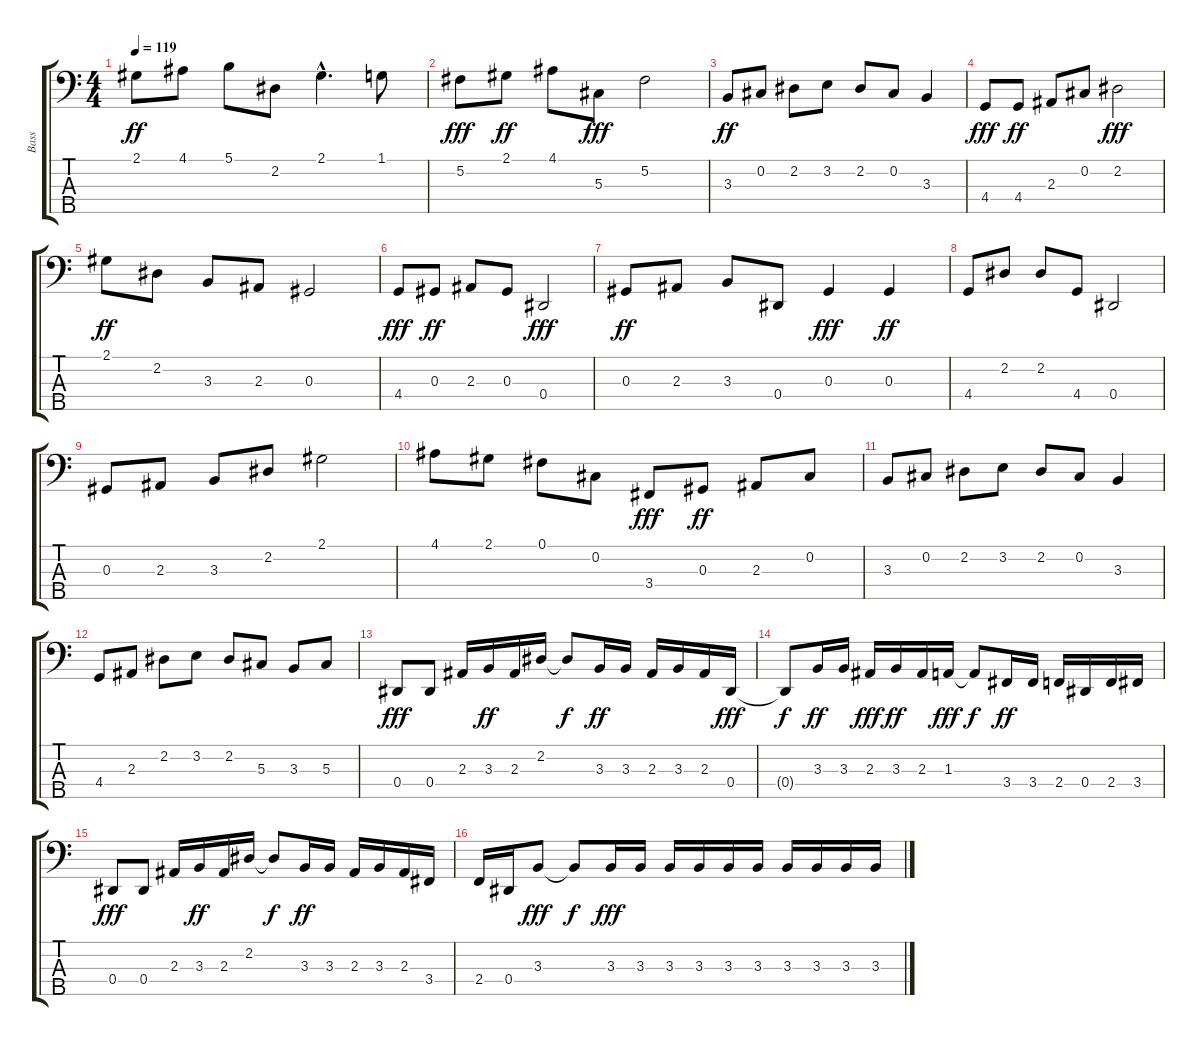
\track ("Bass" "Bass") {instrument electricbassfinger}
\staff {score tabs}
\tuning (Gb2 Db2 Ab1 Eb1 Bb0) {hide}
\ts (4 4)
\tempo 119
\clef f4
\ks c
2.1.8{dy ff} 4.1.8 5.1.8 2.2.8 2.1{hac}.4{d} 1.1.8 |
5.2.8{dy fff} 2.1.8{dy ff} 4.1.8 5.3.8{dy fff} 5.2.2 |
3.3.8{dy ff} 0.2.8 2.2.8 3.2.8 2.2.8 0.2.8 3.3.4 |
4.4.8{dy fff} 4.4.8{dy ff} 2.3.8 0.2.8 2.2.2{dy fff} |
2.1.8{dy ff} 2.2.8 3.3.8 2.3.8 0.3.2 |
4.4.8{dy fff} 0.3.8{dy ff} 2.3.8 0.3.8 0.4.2{dy fff} |
0.3.8{dy ff} 2.3.8 3.3.8 0.4.8 0.3.4{dy fff} 0.3.4{dy ff} |
4.4.8 2.2.8 2.2.8 4.4.8 0.4.2 |
0.3.8 2.3.8 3.3.8 2.2.8 2.1.2 |
4.1.8 2.1.8 0.1.8 0.2.8 3.4.8{dy fff} 0.3.8{dy ff} 2.3.8 0.2.8 |
3.3.8 0.2.8 2.2.8 3.2.8 2.2.8 0.2.8 3.3.4 |
4.4.8 2.3.8 2.2.8 3.2.8 2.2.8 5.3.8 3.3.8 5.3.8 |
0.4.8{dy fff} 0.4.8 2.3.16 3.3.16{dy ff} 2.3.16 2.2.16 2.2{t}.8{dy f} 3.3.16{dy ff} 3.3.16 2.3.16 3.3.16 2.3.16 0.4.16{dy fff} |
0.4{t}.8{dy f} 3.3.16{dy ff} 3.3.16 2.3.16{dy fff} 3.3.16{dy ff} 2.3.16 1.3.16{dy fff} 1.3{t}.8{dy f} 3.4.16{dy ff} 3.4.16 2.4.16 0.4.16 2.4.16 3.4.16 |
0.4.8{dy fff} 0.4.8 2.3.16 3.3.16{dy ff} 2.3.16 2.2.16 2.2{t}.8{dy f} 3.3.16{dy ff} 3.3.16 2.3.16 3.3.16 2.3.16 3.4.16 |
2.4.16 0.4.16 3.3.8{dy fff} 3.3{t}.8{dy f} 3.3.16{dy fff} 3.3.16 3.3.16 3.3.16 3.3.16 3.3.16 3.3.16 3.3.16 3.3.16 3.3.16
